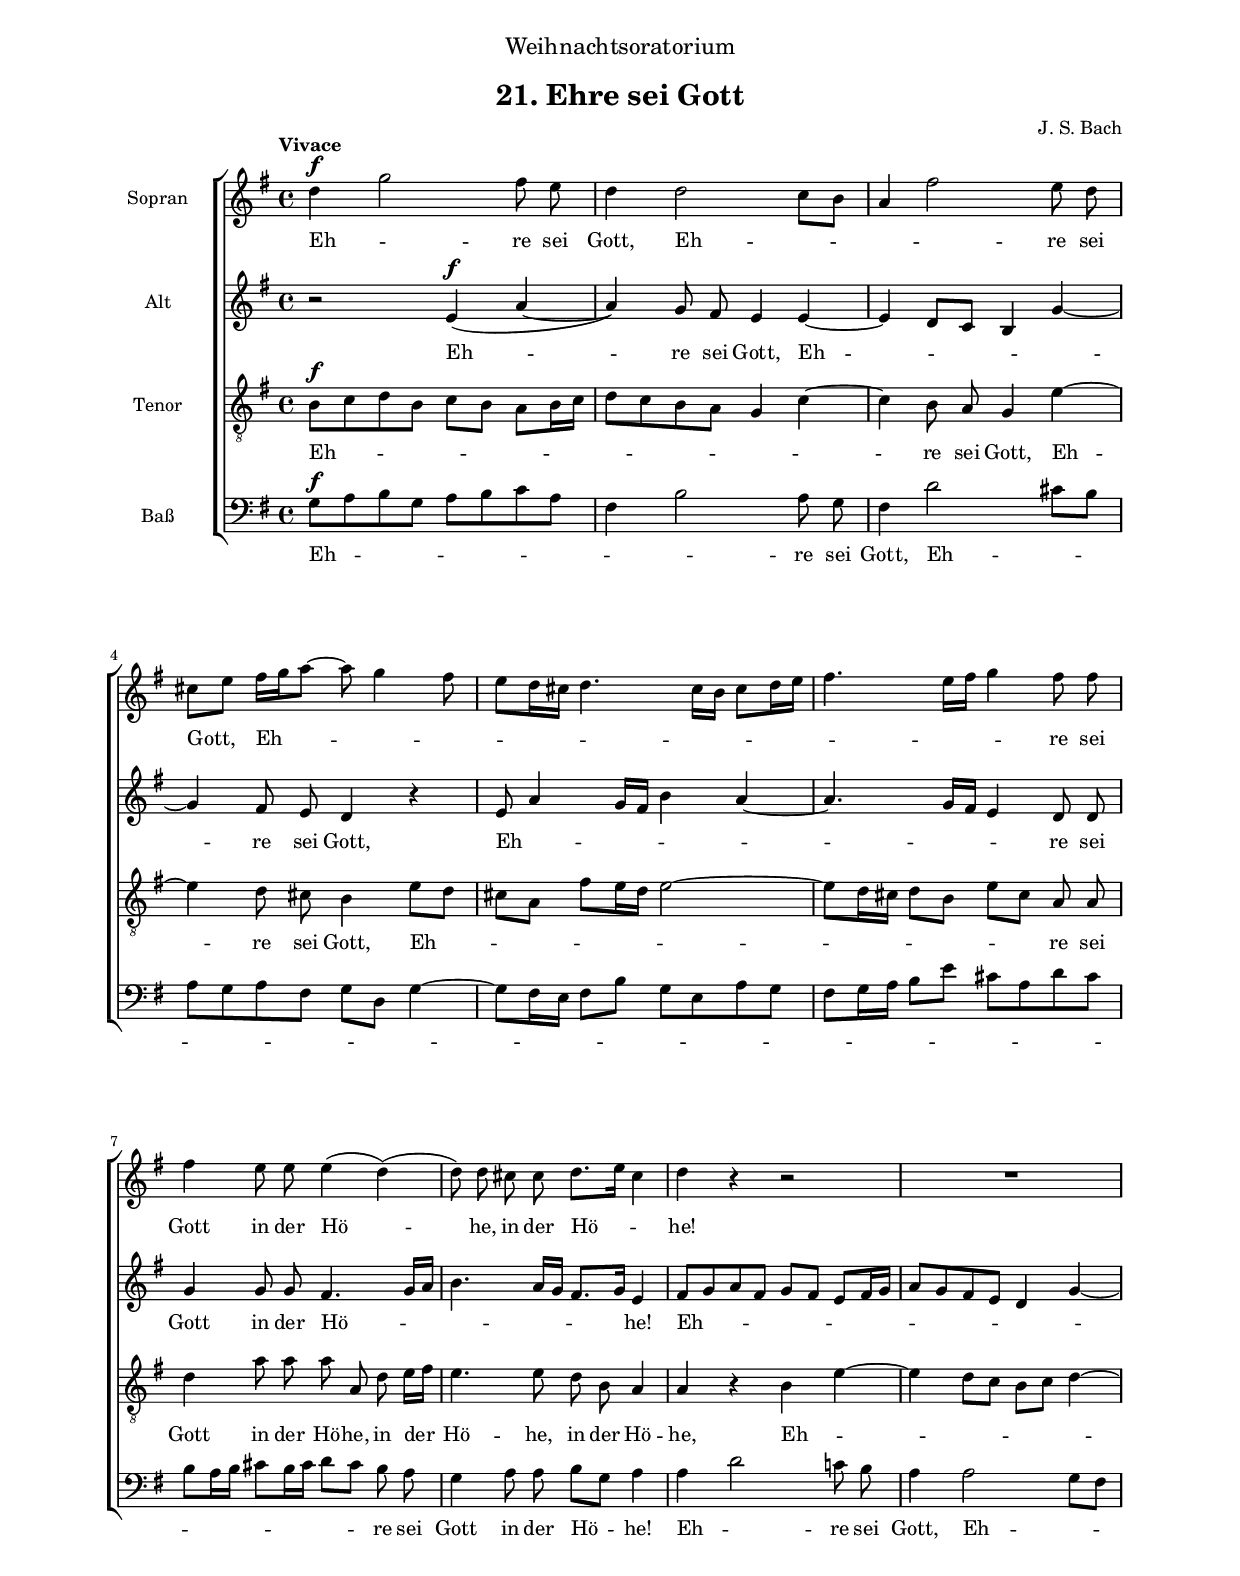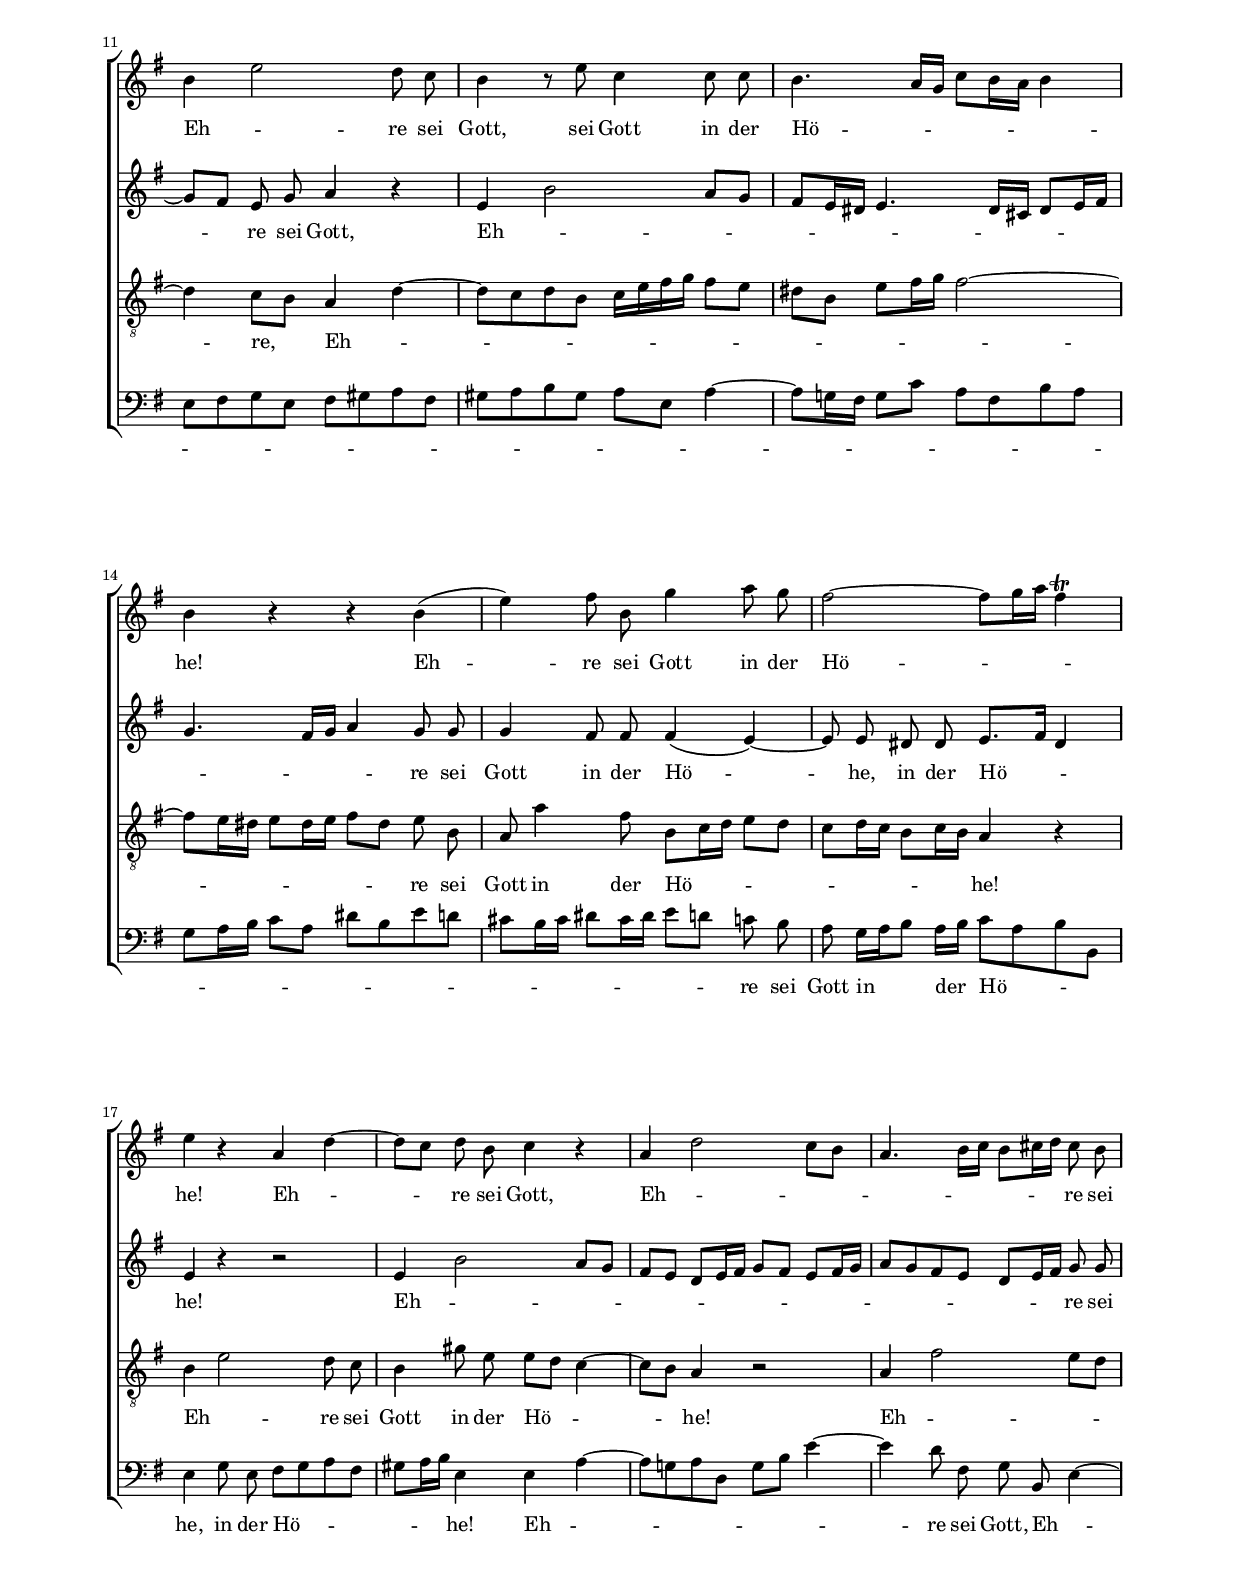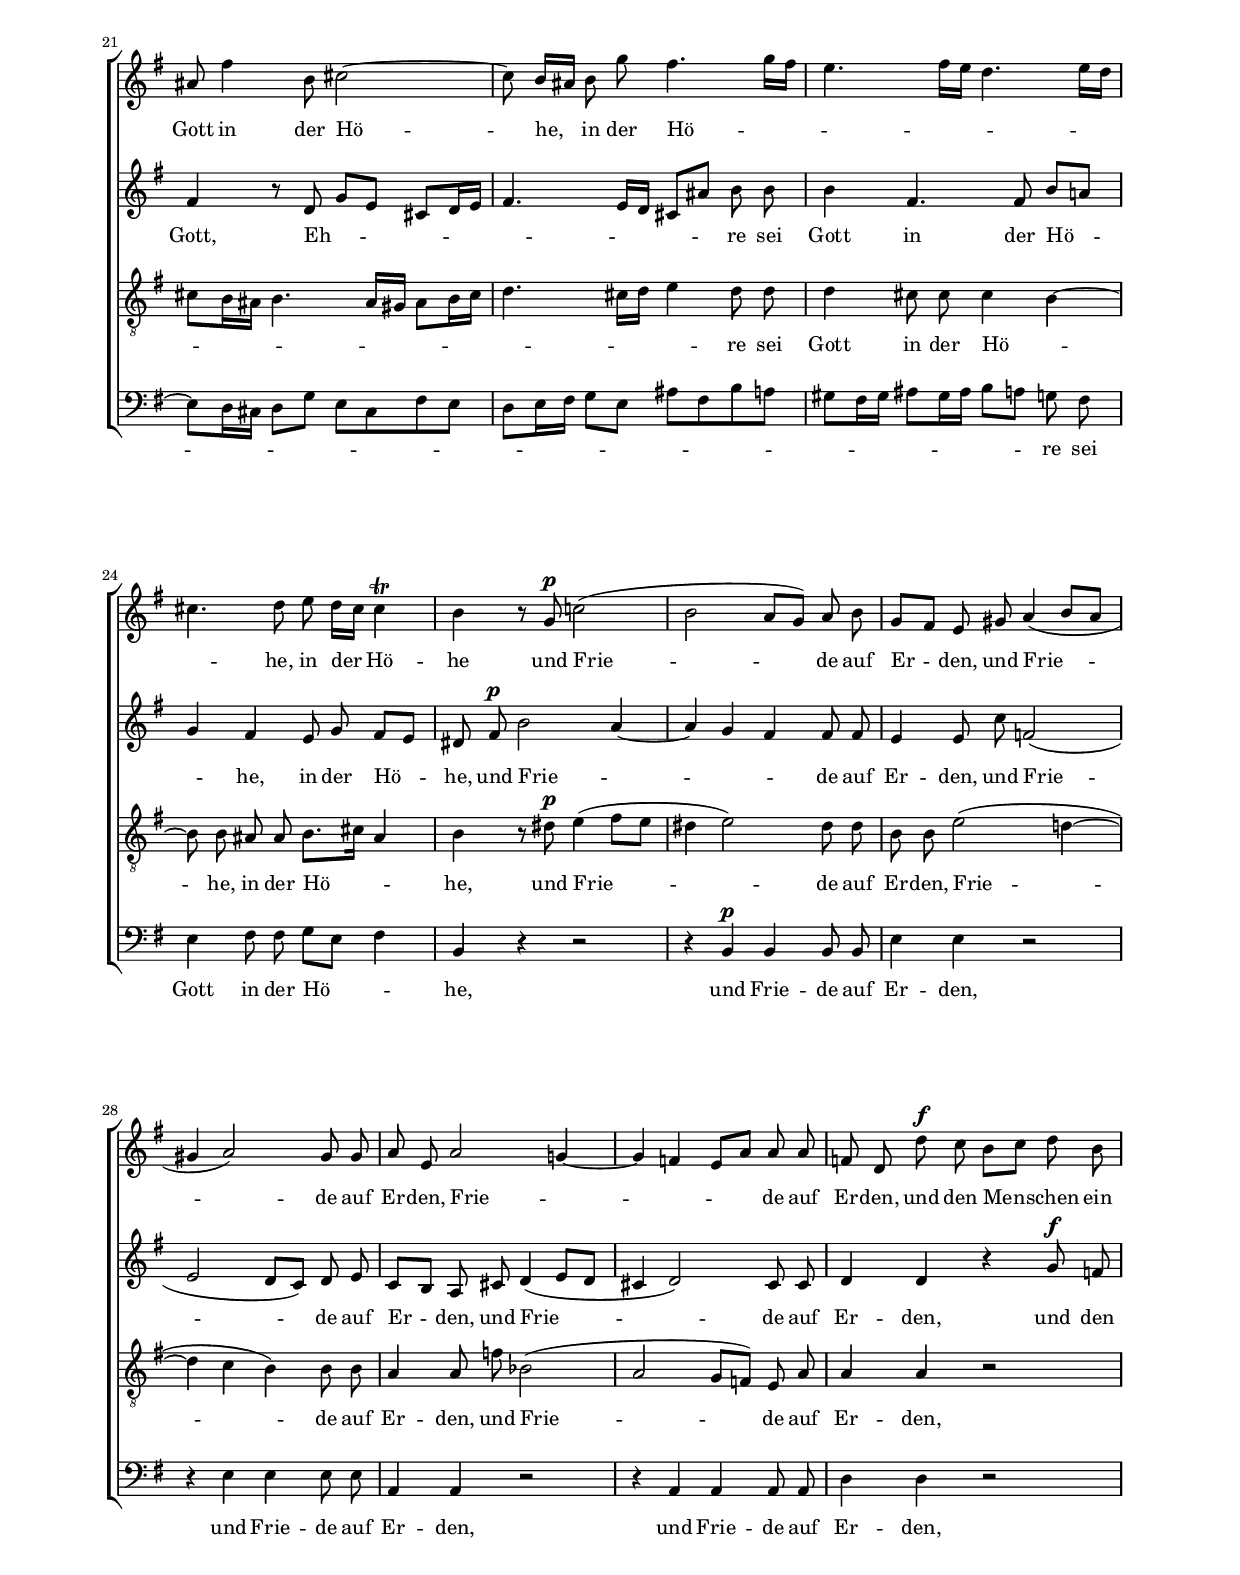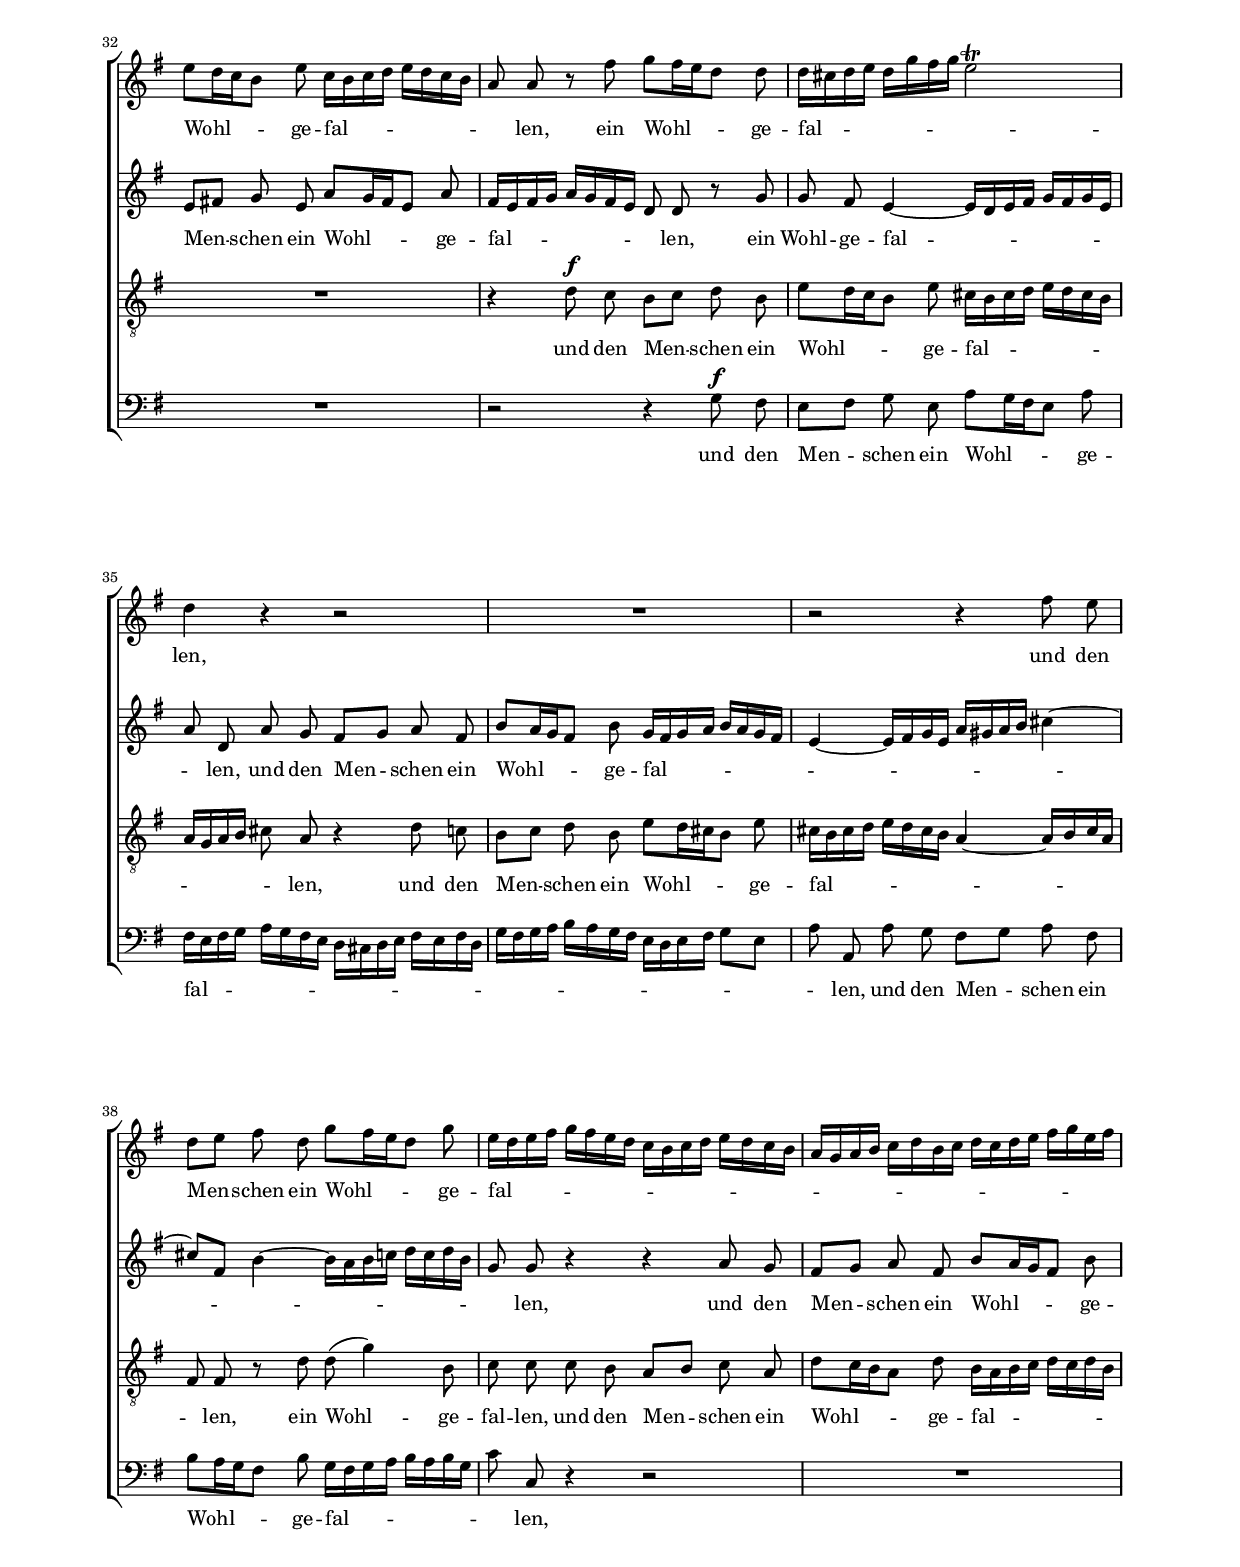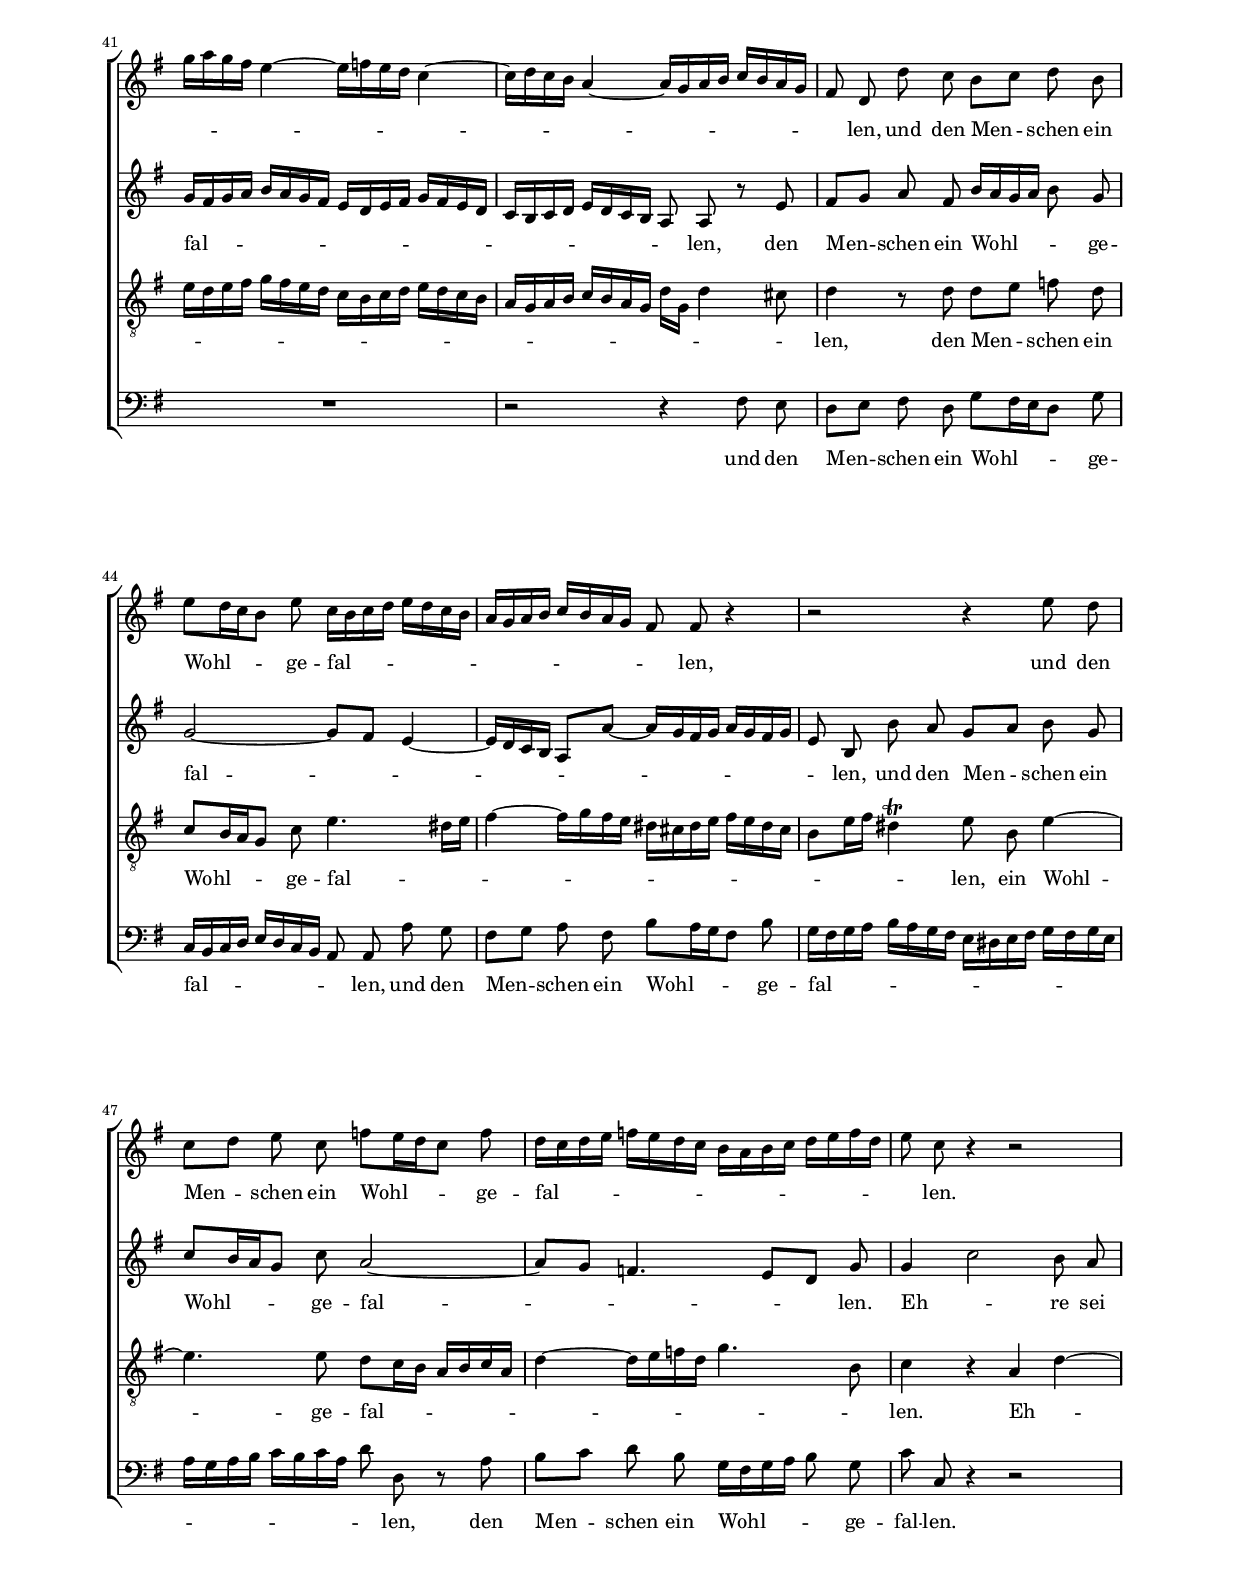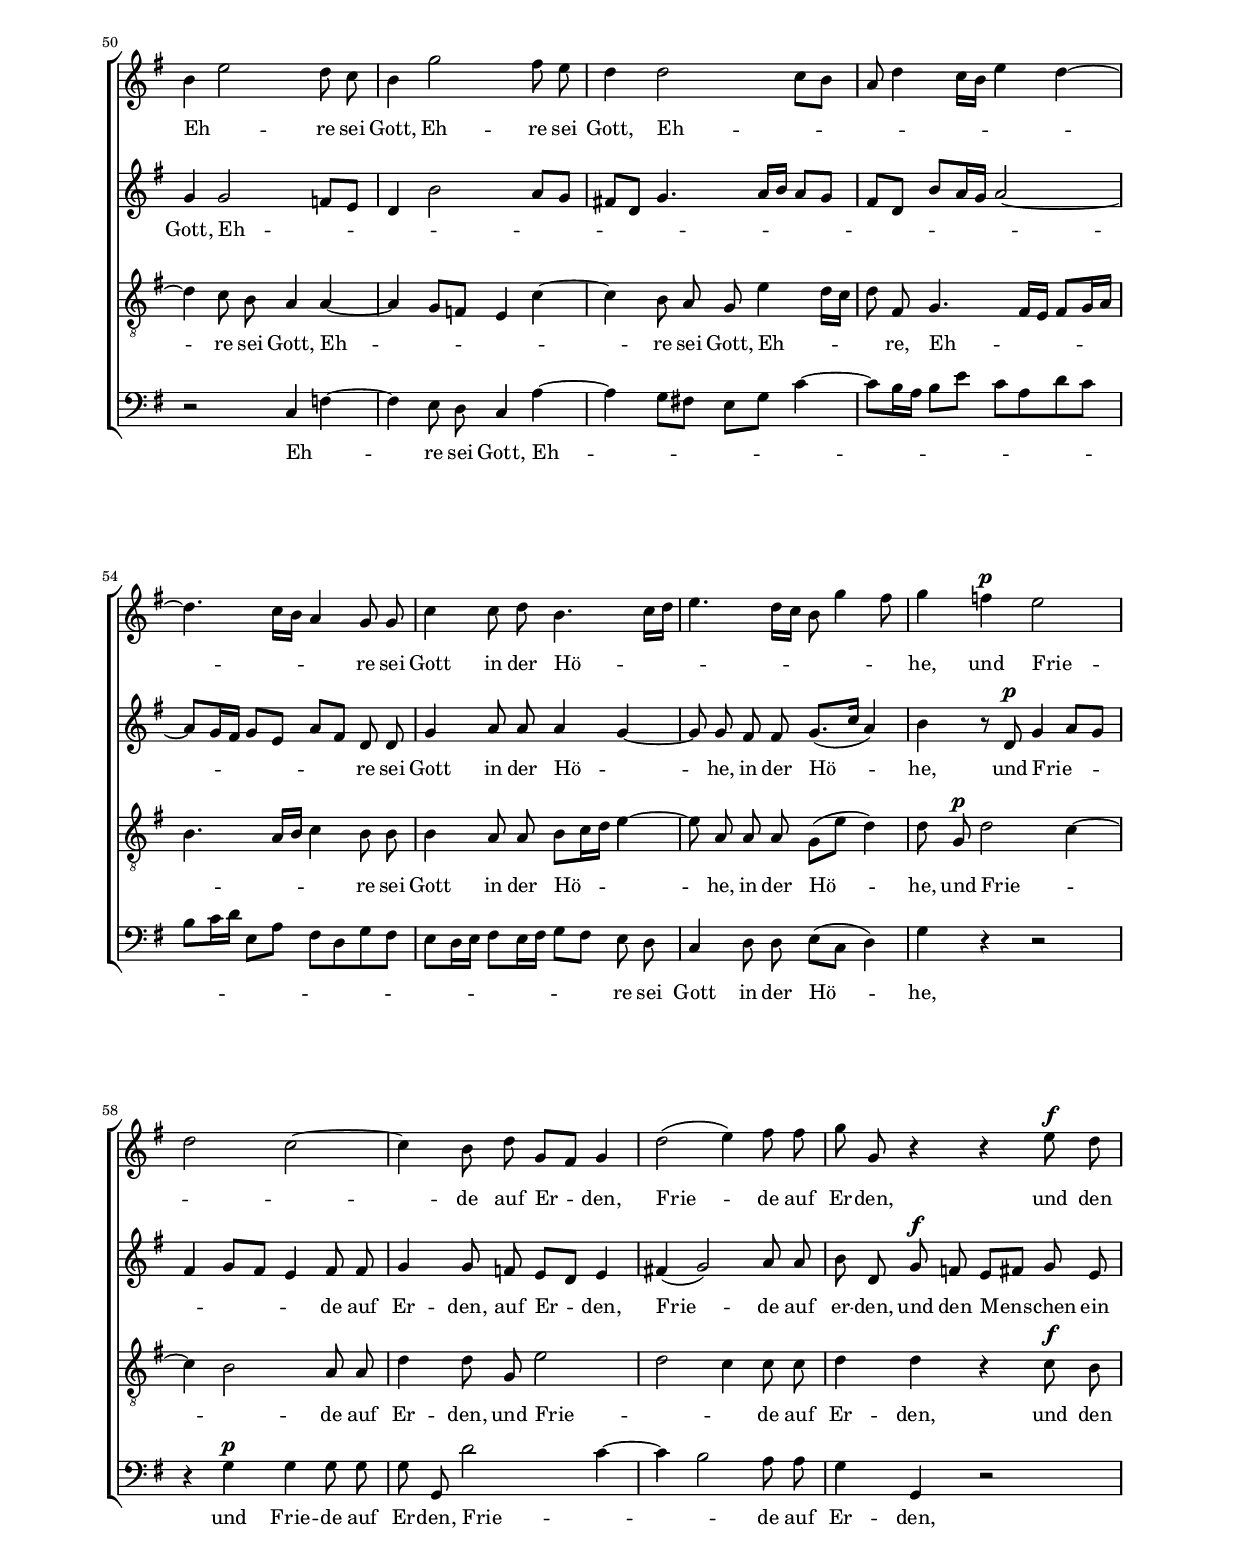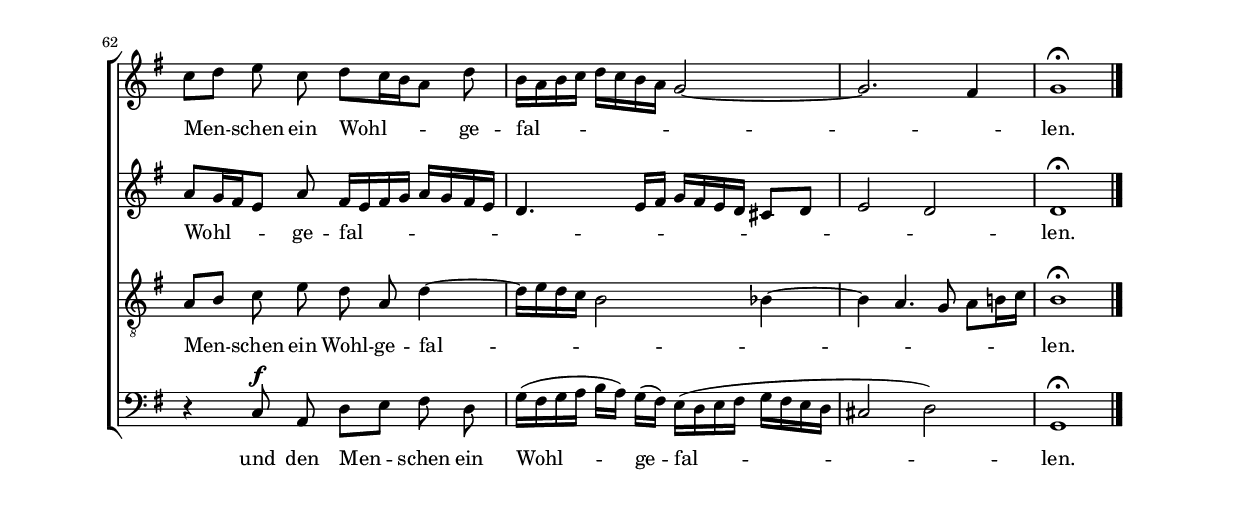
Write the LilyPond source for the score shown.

\header
{
  dedication=\markup { \fontsize #2 "Weihnachtsoratorium"}
  title=\markup {\vspace #2 "21. Ehre sei Gott"}
  composer="J. S. Bach"
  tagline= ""
}

\version "2.18.0"
\include "deutsch.ly"
#(set-global-staff-size 16)
% #(set-default-paper-size "letter")
#(ly:set-option 'point-and-click #f)

	
global = {
	\key g \major
	\time 4/4
	\tempo "Vivace"
	\set Staff.autoBeaming = ##f 
	\skip 1*65 \bar "|."
	}


\paper
	{
	top-margin = 2 \cm
	bottom-margin = 2 \cm
	left-margin = 2 \cm
	line-width = 17 \cm
	ragged-bottom = ##f
	ragged-last-bottom = ##t
	print-page-number = ##f
	system-system-spacing = #'((basic-distance . 20) (minimum-distance . 14) (padding . 8) (strechability . 50))
%	systems-per-page = 3
%	min-systems-per-page = 3
	}



cantus =  \relative c''
	{
	d4^\f g2 fis8 e
	d4 d2 c8[ h]
	a4 fis'2 e8 d
	cis8[ e] fis16[ g a8]~ a8 g4 fis8
%5
	e8[ d16 cis] d4. cis16[ h] cis8[ d16 e] |
	fis4. e16[ fis] g4 fis8 fis
	fis4 e8 e e4( d)(
	d8) d cis cis d8.[ e16] cis4
	d4 r r2
%10
	R1 |
	h4 e2 d8 c
	h4 r8 e c4 c8 c
	h4. a16[ g] c8[ h16 a] h4
	h4 r r h(
%15
	e4) fis8 h, g'4 a8 g |
	fis2~fis8[ g16 a] fis4\trill 
	e4 r a, d~
	d8[ c] d h c4 r
	a4 d2 c8[ h]
%20
	a4. h16[ c] h8[ cis16 d] cis8 h |
	ais8 fis'4 h,8 cis2~
	cis8 h16[ ais] h8 g' fis4. g16[ fis]
	e4. fis16[ e] d4. e16[ d]
	cis4. d8 e d16[ cis] cis4\trill
%25
	h4 r8 g^\p c!2( |
	h2 a8[ g]) a h
	g8[ fis] e gis a4( h8[ a]
	gis4 a2) gis8 gis
	a8 e a2 g!4~
%30
	g4 f e8[ a] a a |
	f8 d d'^\f c h[ c] d h
	e8[ d16 c h8] e c16[ h c d] e[ d c h]
	a8 a r fis' g8[ fis16 e d8] d
	d16[ cis d e] d[ g fis g] e2\trill
%35
	d4 r r2 |
	R1
	r2 r4 fis8 e
	d8[ e] fis d g[ fis16 e d8] g
	e16[ d e fis] g[ fis e d] c[ h c d] e[ d c h]
%40
	a16[ g a h] c[ d h c] d[ c d e] fis[ g e fis] |
	g16[ a g fis] e4~ e16[ f e d] c4~
	c16[ d c h] a4~ a16[ g a h] c[ h a g]
	fis8 d d' c h[ c] d h
	e8[ d16 c h8] e c16[ h c d] e[ d c h]
%45
	a16[ g a h] c[ h a g] fis8 fis r4 |
	r2 r4 e'8 d
	c8[ d] e c f[ e16 d c8] f
	d16[ c d e] f[ e d c] h[ a h c] d[ e f d]
	e8 c r4 r2
%50
	h4 e2 d8 c |
	h4 g'2 fis8 e
	d4 d2 c8[ h]
	a8 d4 c16[ h] e4 d~
	d4. c16[ h] a4 g8 g
%55
	c4 c8 d h4. c16[ d] |
	e4. d16[ c] h8 g'4 fis8
	g4 f^\p e2
	d2 c~
	c4 h8 d g,[ fis] g4
%60
	d'2( e4) fis8 fis |
	g8 g, r4 r e'8^\f d
	c8[ d] e c d[ c16 h a8] d
	h16[ a h c] d[ c h a] g2~
	g2. fis4
%65
	g1\fermata
	}


altus =  \relative c'
        {
	r2 e4^\f( a~
	a4) g8 fis e4 e~
	e4 d8[ c] h4 g'~
	g4 fis8 e d4 r
%5
	e8 a4 g16[ fis] h4 a~ |
	a4. g16[ fis] e4 d8 d
	g4 g8 g fis4. g16[ a]
	h4. a16[ g] fis8.[ g16] e4
	fis8[ g a fis] g[ fis] e[ fis16 g]
%10
	a8[ g fis e] d4 g~ |
	g8[ fis] e g a4 r
	e4 h'2 a8[ g]
	fis8[ e16 dis] e4. dis16[ cis] dis8[ e16 fis]
	g4. fis16[ g] a4 g8 g
%15
	g4 fis8 fis fis4( e)~ |
	e8 e dis dis e8.[ fis16] dis4
	e4 r r2
	e4 h'2 a8[ g]
	fis8[ e] d[ e16 fis] g8[ fis] e[ fis16 g]
%20
	a8[ g fis e] d[ e16 fis] g8 g |
	fis4 r8 d g[ e] cis[ d16 e]
	fis4. e16[ d] cis8[ ais'] h h
	h4 fis4. fis8 h[ a!]
	g4 fis e8 g fis[ e]
%25
	dis8 fis^\p h2 a4~ |
	a4 g fis fis8 fis
	e4 e8 c' f,2(
	e2 d8[ c]) d e
	c8[ h] a cis d4( e8[ d]
%30
	cis4 d2) cis8 cis |
	d4 d r g8^\f f
	e8[ fis!] g e a[ g16 fis e8] a
	fis16[ e fis g] a[ g fis e] d8 d r g
	g8 fis e4~ e16[ d e fis] g[ fis g e]
%35
	a8 d, a' g fis[ g] a fis |
	h8[ a16 g fis8] h g16[ fis g a] h[ a g fis]
	e4~ e16[ fis g e] a[ gis a h] cis4~
	cis8[ fis,] h4~ h16[ a h c!] d[ c d h]
	g8 g r4 r a8 g
%40
	fis8[ g] a fis h[ a16 g fis8] h |
	g16[ fis g a] h[ a g fis] e[ d e fis] g[ fis e d]
	c16[ h c d] e[ d c h] a8 a r e'
	fis8[ g] a fis h16[ a g a] h8 g
	g2~ g8[ fis] e4~
%45
	e16[ d c h] a8[ a']~ a16[ g fis g] a[ g fis g] |
	e8 h h' a g[ a] h g
	c8[ h16 a g8] c a2~
	a8[ g] f4. e8[ d] g
	g4 c2 h8 a
%50
	g4 g2 f8[ e] |
	d4 h'2 a8[ g]
	fis!8[ d] g4. a16[ h] a8[ g]
	fis8[ d] h'8[ a16 g] a2~
	a8[ g16 fis] g8[ e] a[ fis] d d
%55
	g4 a8 a a4 g~ |
	g8 g fis fis g8.[( c16] a4)
	h4 r8 d,^\p g4 a8[ g]
	fis4 g8[ fis] e4 fis8 fis
	g4 g8 f e[ d] e4
%60
	fis!4( g2) a8 a |
	h8 d, g^\f f e[ fis] g e
	a8[ g16 fis e8] a fis16[ e fis g] a[ g fis e]
	d4. e16[ fis] g[ fis e d] cis8[ d]
	e2 d
%65
	d1\fermata |
	}


tenor =  \relative c'
	{
	h8[^\f c d h] c[ h] a[ h16 c]
	d8[ c h a] g4 c~
	c4 h8 a g4 e'~
	e4 d8 cis h4 e8[ d]
%5
	cis8[ a] fis'[ e16 d] e2~ |
	e8[ d16 cis] d8[ h] e[ cis] a a
	d4 a'8 a a a, d e16[ fis]
	e4. e8 d h a4
	a4 r h e~
%10
	e4 d8[ c] h[ c] d4~ |
	d4 c8[ h] a4 d~
	d8[ c d h] c16[ e fis g] fis8[ e]
	dis8[ h] e[ fis16 g] fis2~
	fis8[ e16 dis] e8[ dis16 e] fis8[ dis] e h
%15
	a8 a'4 fis8 h,[ c16 d] e8[ d] |
	c8[ d16 c] h8[ c16 h] a4 r
	h4 e2 d8 c
	h4 gis'8 e e[ d] c4~
	c8[ h] a4 r2
%20
	a4 fis'2 e8[ d] |
	cis8[ h16 ais] h4. ais16[ gis] ais8[ h16 cis]
	d4. cis16[ d] e4 d8 d
	d4 cis8 cis cis4 h~
	h8 h ais ais h8.[ cis16] ais4
%25
	h4 r8 dis^\p e4( fis8[ e] |
	dis4 e2) dis8 dis
	h8 h e2( d!4~
	d4 c h) h8 h
	a4 a8 f' b,2(
%30
	a2 g8[ f]) e a |
	a4 a r2
	R1
	r4 d8^\f c h[ c] d h
	e8[ d16 c h8] e cis16[ h cis d] e[ d cis h]
%35
	a16[ g a h] cis8 a r4 d8 c |
	h8[ c] d h e[ d16 cis h8] e
	cis16[ h cis d] e[ d cis h] a4~ a16[ h cis a]
	fis8 fis r d' d( g4) h,8
	c8 c c h a[ h] c a
%40
	d8[ c16 h a8] d h16[ a h c] d[ c d h] |
	e16[ d e fis] g[ fis e d] c[ h c d] e[ d c h]
	a16[ g a h] c[ h a g] d'[ g,] d'4 cis8
	d4 r8 d d[ e] f d
	c8[ h16 a g8] c e4. dis16[ e]
%45
	fis4~ fis16[ g fis e] dis[ cis dis e] fis[ e dis cis] |
	h8[ e16 fis] dis4\trill e8 h e4~
	e4. e8 d[ c16 h] a[ h c a]
	d4~ d16[ e f d] g4. h,8
	c4 r a d~
%50
	d4 c8 h a4 a~ |
	a4 g8[ f] e4 c'~
	c4 h8 a g e'4 d16[ c]
	d8 fis, g4. fis16[ e] fis8[ g16 a]
	h4. a16[ h] c4 h8 h
%55
	h4 a8 a h8[ c16 d] e4~ |
	e8 a, a a g[( e'] d4)
	d8 g,^\p d'2 c4~
	c4 h2 a8 a
	d4 d8 g, e'2
%60
	d2 c4 c8 c |
	d4 d r c8^\f h
	a8[ h] c e d a d4~
	d16[ e d c] h2 b4~
	b4 a4. g8 a[ h16 c]
%65
	h1\fermata |
	}


bassus  =  \relative c
	{
	g'8[^\f a h g] a[ h c a]
	fis4 h2 a8 g
	fis4 d'2 cis8[ h]
	a8[ g a fis] g[ d] g4~
%5
	g8[ fis16 e] fis8[ h] g[ e a g] |
	fis8[ g16 a] h8[ e] cis[ a d cis]
	h8[ a16 h] cis8[ h16 cis] d8[ cis] h a
	g4 a8 a h[ g] a4
	a4 d2 c!8 h
%10
	a4 a2 g8[ fis] |
	e8[ fis g e] fis[ gis a fis]
	gis8[ a h gis] a[ e] a4~
	a8[ g!16 fis] g8[ c] a[ fis h a]
	g8[ a16 h] c8[ a] dis[ h e d]
%15
	cis8[ h16 cis] dis8[ cis16 dis] e8[ d] c h |
	a8 g16[ a h8] a16[ h] c8[ a h h,]
	e4 g8 e fis[ g a fis]
	gis8[ a16 h] e,4 e a~
	a8[ g! a d,] g[ h] e4~
%20
	e4 d8 fis, g h, e4~ |
	e8[ d16 cis] d8[ g] e[ cis fis e]
	d8[ e16 fis] g8[ e] ais[ fis h a]
	gis8[ fis16 gis] ais8[ gis16 ais] h8[ a] g fis
	e4 fis8 fis g[ e] fis4
%25
	h,4 r r2 |
	r4 h^\p h h8 h
	e4 e r2
	r4 e e e8 e
	a,4 a r2
%30
	r4 a a a8 a |
	d4 d r2
	R1
	r2 r4 g8^\f fis
	e8[ fis] g e a[ g16 fis e8] a
%35
	fis16[ e fis g] a[ g fis e] d[ cis d e] fis[ e fis d] |
	g16[ fis g a] h[ a g fis] e[ d e fis] g8[ e]
	a8 a, a' g fis[ g] a fis
	h8[ a16 g fis8] h g16[ fis g a] h[ a h g]
	c8 c, r4 r2
%40
	R1 |
	R1
	r2 r4 fis8 e
	d8[ e] fis d g[ fis16 e d8] g
	c,16[ h c d] e[ d c h] a8 a a' g
%45
	fis8[ g] a fis h[ a16 g fis8] h |
	g16[ fis g a] h[ a g fis] e[ dis e fis] g[ fis g e]
	a16[ g a h] c[ h c a] d8 d, r a'
	h8[ c] d h g16[ fis g a] h8 g
	c8 c, r4 r2
%50
	r2 c4 f~ |
	f4 e8 d c4 a'~
	a4 g8[ fis!] e[ g] c4~
	c8[ h16 a] h8[ e] c[ a d c]
	h8[ c16 d] e,8[ a] fis[ d g fis]
%55
	e8[ d16 e] fis8[ e16 fis] g8[ fis] e d |
	c4 d8 d e[( c] d4)
	g4 r r2
	r4 g^\p g g8 g
	g8 g, d''2 c4~
%60
	c4 h2 a8 a |
	g4 g, r2
	r4 c8^\f a d[ e] fis d
	g16[( fis g a] h[ a]) g[( fis]) e[( d e fis] g[ fis e d]
	cis2 d)
%65
	g,1\fermata |
	}

lyricscantus = \lyricmode {
	Eh -- _ re sei Gott,
	Eh -- _ _ _ re sei Gott,
	Eh -- _ _ _ _ _ _ _ _ _ re sei Gott in der Hö -- he,
	in der Hö -- _ he!
%11
	Eh -- _ re sei Gott,
	sei Gott in der Hö -- _ _ _ he!
	Eh -- re sei Gott in der Hö -- _ he!
	Eh -- _ re sei Gott,
	Eh -- _ _ _ _ _ re sei Gott in der Hö -- he,
	in der Hö -- _ _ _ _ _ _ he,
	in der Hö -- he
%25
	und Frie -- de auf Er -- den,
	und Frie -- de auf Er -- den,
	Frie -- _ _ _ de auf Er -- den,
%31
	und den Men -- schen ein Wohl -- ge -- fal -- _ _ len,
	ein Wohl -- ge -- fal -- _ _ len,
%37
	und den Men -- schen ein Wohl -- ge -- fal -- _ _ _ _ _ _ _ _ _ _ _ _ _ len,
	und den Men -- schen ein Wohl -- ge -- fal -- _ _ _ _ len,
%46
	und den Men -- schen ein Wohl -- ge -- fal -- _ _ _ _ len.
%50
	Eh -- _ re sei Gott,
	Eh -- re sei Gott,
	Eh -- _ _ _ _ _ _ _ _ re sei Gott in der Hö -- _ _ _ _ _ _ he,
%57
	und Frie -- _ _ de auf Er -- den,
	Frie -- de auf Er -- den,
%61
	und den Men -- schen ein Wohl -- ge -- fal -- _ _ _ len.
	}


lyricsaltus = \lyricmode {
	Eh -- re sei Gott,
	Eh -- _ _ _ re sei Gott,
	Eh -- _ _ _ _ _ _ re sei Gott in der Hö -- _ _ _ _ he!
%9
	Eh -- _ _ _ _ _ re sei Gott,
	Eh -- _ _ _ _ _ _ _ _ _ re sei Gott in der Hö -- he,
	in der Hö -- _ he!
%18
	Eh -- _ _ _ _ _ _ _ _ re sei Gott,
	Eh -- _ _ _ _ _ re sei Gott in der Hö -- _ he,
	in der Hö -- he,
%25
	und Frie -- _ _ _ de auf Er -- den,
	und Frie -- de auf Er -- den,
	und Frie -- de auf Er -- den,
%31
	und den Men -- schen ein Wohl -- ge -- fal -- _ _ len,
	ein Wohl -- ge -- fal -- _ _ len,
	und den Men -- schen ein Wohl -- ge -- fal -- _ _ _ _ _ _ _ len,
%39
	und den Men -- schen ein Wohl -- ge -- fal -- _ _ _ _ _ _ len,
	den Men -- schen ein Wohl -- _ ge -- fal -- _ _ _ _ len,
%46
	und den Men -- schen ein Wohl -- ge -- fal -- _ _ len.
%49
	Eh -- _ re sei Gott,
	Eh -- _ _ _ _ _ _ _ _ _ _ _ _ _ re sei Gott in der Hö -- _ he,
	in der Hö -- he,
%57
	und Frie -- _ _ _ _ de auf Er -- den,
	auf Er -- den,
	Frie -- de auf er -- den,
	und den Men -- schen ein Wohl -- ge -- fal -- _ _ _ _ _ _ _ len.
	}


lyricstenor = \lyricmode {
	Eh -- _ _ _ _ _ re sei Gott,
	Eh -- re sei Gott,
	Eh -- _ _ _ _ _ re sei Gott in der Hö -- he,
	in der Hö -- he,
	in der Hö -- he,
	%9
	Eh -- _ _ _ _ re,
	Eh -- _ _ _ _ _ _ _ _ re sei Gott in der Hö -- _ _ _ he!
	%17
	Eh -- _ re sei Gott in der Hö -- _ he!
	%20
	Eh -- _ _ _ _ _ _ _ _ _ re sei Gott in der Hö -- _ he,
	in der Hö -- _ he,
	%25
	und Frie -- de auf Er -- den,
	Frie -- de auf Er -- den,
	und Frie -- de auf Er -- den,
	%33
	und den Men -- schen ein Wohl -- ge -- fal -- _ _ _ len,
	und den Men -- schen ein Wohl -- ge -- fal -- _ _ _ len,
	ein Wohl -- ge -- fal -- len,
	%39
	und den Men -- schen ein Wohl -- ge -- fal -- _ _ _ _ _ _ _ _ _ _ len,
	den Men -- schen ein Wohl -- ge -- fal -- _ _ _ _ _ _ len,
	ein Wohl -- ge -- fal -- _ _ _ _ len.
	%49
	Eh -- _ re sei Gott,
	Eh -- _ _ _ re sei Gott,
	Eh -- _ _ re,
	Eh -- _ _ _ _ _ re sei Gott in der Hö -- _ he,
	in der Hö -- he,
	%57
	und Frie -- _ _ de auf Er -- den,
	und Frie -- _ _ de auf Er -- den,
	%61
	und den Men -- schen ein Wohl -- ge -- fal -- _ _ _ _ _ len.
	}


lyricsbassus = \lyricmode {
	Eh -- _ _ _ re sei Gott,
	Eh -- _ _ _ _ _ _ _ _ _ _ _ _ re sei Gott in der Hö -- he!
	%9
	Eh -- _ re sei Gott,
	Eh -- _ _ _ _ _ _ _ _ _ _ _ _ _ _ re sei Gott in der Hö -- he,
	in der Hö -- _ he!
	%18
	Eh -- _ _ _ re sei Gott,
	Eh -- _ _ _ _ _ _ _ _ _ re sei Gott in der Hö -- _ he,
	%26
	und Frie -- de auf Er -- den,
	und Frie -- de auf Er -- den,
	%30
	und Frie -- de auf Er -- den,
	%33
	und den Men -- schen ein Wohl -- ge -- fal -- _ _ _ _ _ _ _ _ len,
	und den Men -- schen ein Wohl -- ge -- fal -- _ _ len,
	%42
	und den Men -- schen ein Wohl -- ge -- fal -- _ _ len,
	und den Men -- schen ein Wohl -- ge -- fal -- _ _ _ _ _ _ len,
	%48
	den Men -- schen ein Wohl -- _ ge -- fal -- len.
	%50
	Eh -- _ re sei Gott,
	Eh -- _ _ _ _ _ _ _ _ _ _ _ re sei Gott in der Hö -- he,
	%58
	und Frie -- de auf Er -- den,
	Frie -- _ _ de auf Er -- den,
	%62
	und den Men -- schen ein Wohl -- ge -- fal -- len.
	}


\score
{  
  % \transpose {
	\new ChoirStaff \with { \override StaffGrouper.staff-staff-spacing.basic-distance = #12 }
	<<

	\new Staff << \global
	\new Voice="v1" {
		\set Staff.instrumentName= "Sopran"
		\set Staff.midiInstrument = "reed organ"
		\clef "treble"
		\cantus }
	\new Lyrics \lyricsto "v1" {\lyricscantus }
	>>


	\new Staff << \global
	\new Voice="v2" {
		\set Staff.instrumentName= "Alt"
		\set Staff.midiInstrument = "reed organ"
		\clef "treble" 
		\altus}
	\new Lyrics \lyricsto "v2" {\lyricsaltus }
	>>


	\new Staff << \global
	\new Voice="v3" {
		\set Staff.instrumentName= "Tenor"
		\set Staff.midiInstrument = "reed organ"
		\clef "G_8"
		\tenor }
	\new Lyrics \lyricsto "v3" {\lyricstenor }
	>>


	\new Staff << \global
	\new Voice="v4" {
		\set Staff.instrumentName= "Baß"
		\set Staff.midiInstrument = "reed organ"
		\clef "bass" 
		\bassus }
	\new Lyrics \lyricsto "v4" {\lyricsbassus}
	>>

	>>
	% } % transpose

	\layout
	{
	indent = 1.8 \cm
	\context { \Lyrics \override VerticalAxisGroup.nonstaff-relatedstaff-spacing.padding = #1.5 }
	\context { \Staff \override TimeSignature.break-visibility = #end-of-line-invisible }
	\context { \Score \override BarNumber.padding = #2 }
	\context { \Voice \override NoteHead.style = #'baroque }
	}

	
}


% EOF